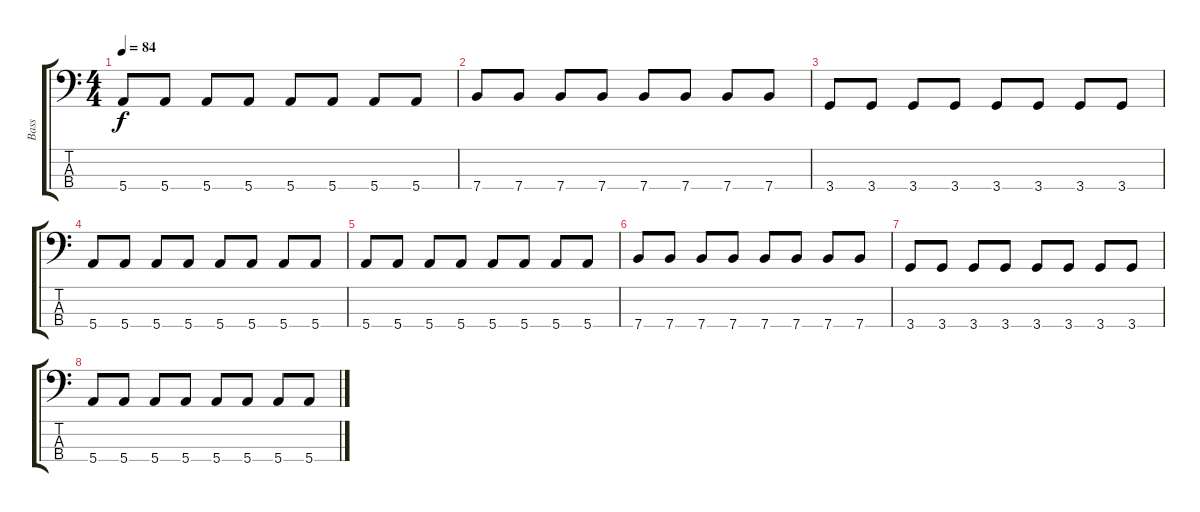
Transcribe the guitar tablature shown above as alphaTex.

\track ("Bass" "Bass") {instrument electricbassfinger}
\staff {score tabs}
\tuning (G2 D2 A1 E1) {hide}
\ts (4 4)
\tempo 84
\clef f4
\ks c
5.4.8{dy f} 5.4.8 5.4.8 5.4.8 5.4.8 5.4.8 5.4.8 5.4.8 |
7.4.8 7.4.8 7.4.8 7.4.8 7.4.8 7.4.8 7.4.8 7.4.8 |
3.4.8 3.4.8 3.4.8 3.4.8 3.4.8 3.4.8 3.4.8 3.4.8 |
5.4.8 5.4.8 5.4.8 5.4.8 5.4.8 5.4.8 5.4.8 5.4.8 |
5.4.8 5.4.8 5.4.8 5.4.8 5.4.8 5.4.8 5.4.8 5.4.8 |
7.4.8 7.4.8 7.4.8 7.4.8 7.4.8 7.4.8 7.4.8 7.4.8 |
3.4.8 3.4.8 3.4.8 3.4.8 3.4.8 3.4.8 3.4.8 3.4.8 |
5.4.8 5.4.8 5.4.8 5.4.8 5.4.8 5.4.8 5.4.8 5.4.8
